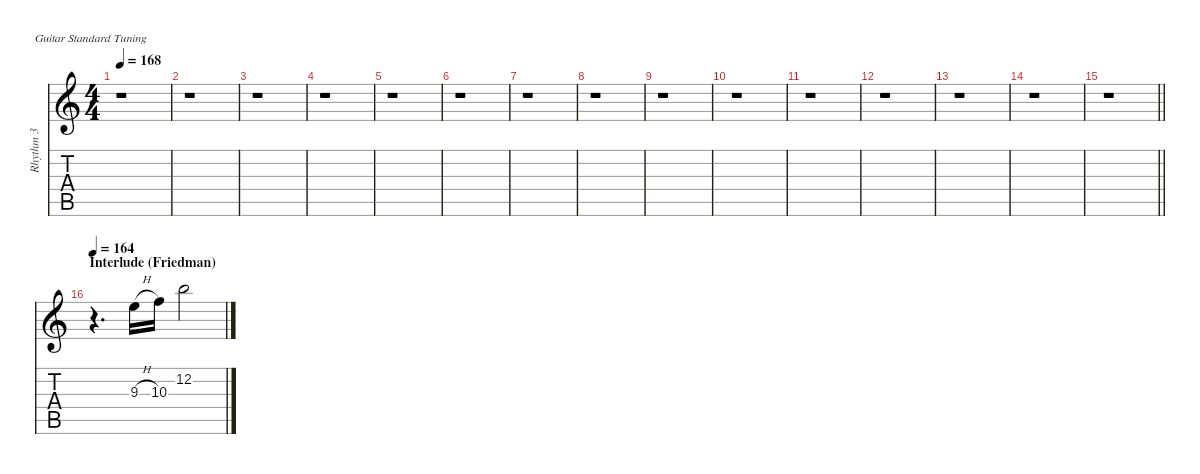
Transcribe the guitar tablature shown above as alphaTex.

\defaultSystemsLayout 4
\hideDynamics
\bracketExtendMode nobrackets
\firstSystemTrackNameMode fullname
\otherSystemsTrackNameOrientation horizontal
\track ("Rhythm 3" "dist.guit.") {instrument distortionguitar}
\staff {score tabs}
\tuning (E4 B3 G3 D3 A2 E2)
\ts (4 4)
\tempo 168
\clef g2
\ks c
r.1{dy f beam Down} |
r.1{beam Down} |
r.1{beam Down} |
r.1{beam Down} |
r.1{beam Down} |
r.1{beam Down} |
r.1{beam Down} |
r.1{beam Down} |
r.1{beam Down} |
r.1{beam Down} |
r.1{beam Down} |
r.1{beam Down} |
r.1{beam Down} |
r.1{beam Down} |
\barLineRight lightlight
r.1{beam Down} |
\section ("" "Interlude (Friedman)")
\tempo 164
r.4{d instrument acousticguitarsteel beam Down} 9.3{h}.16{beam Down} 10.3.16{beam Down} 12.2.2{beam Down}
